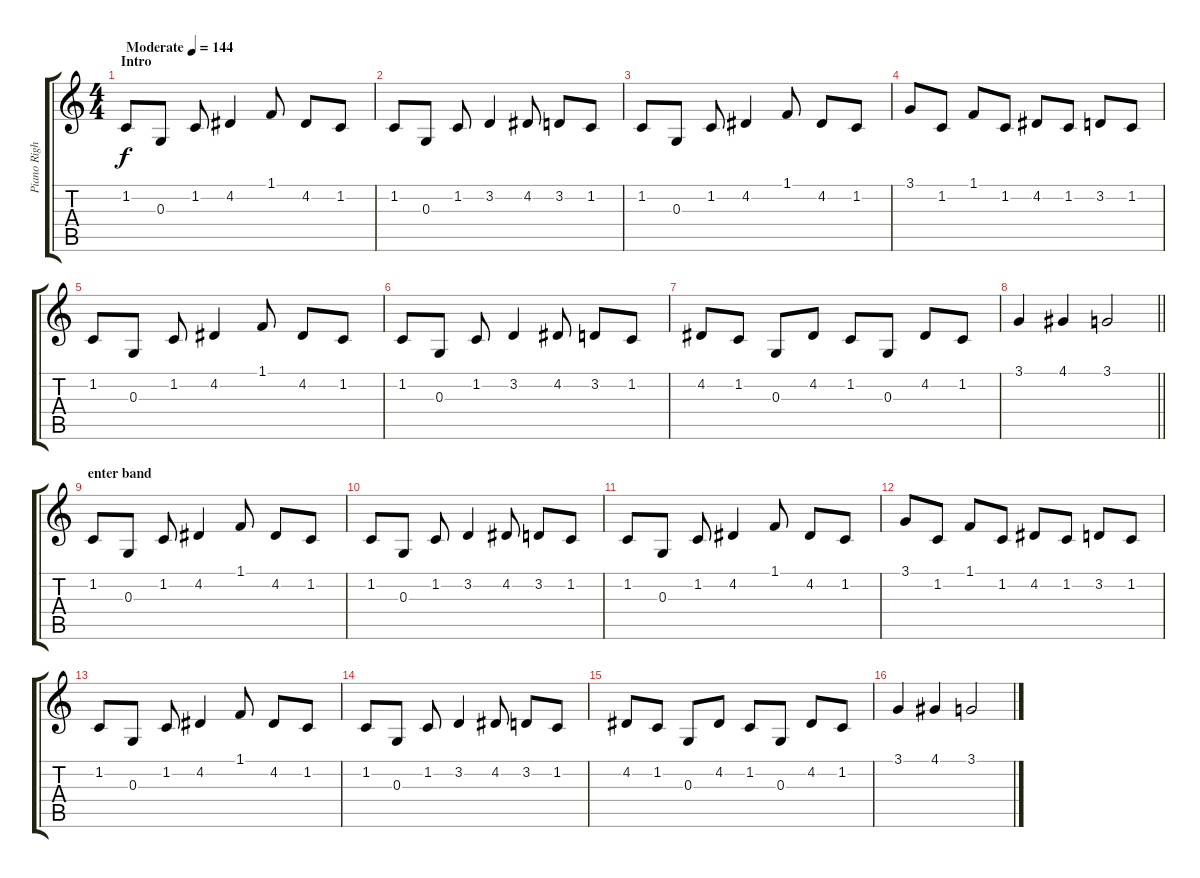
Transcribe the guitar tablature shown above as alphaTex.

\track ("Piano Right Hand" "Piano Righ") {instrument vibraphone}
\staff {score tabs}
\tuning (E4 B3 G3 D3 A2 E2) {hide}
\ts (4 4)
\section ("" "Intro")
\tempo (144 "Moderate")
\clef g2
\ks c
1.2.8{dy f instrument vibraphone} 0.3.8 1.2.8 4.2.4 1.1.8 4.2.8 1.2.8 |
1.2.8 0.3.8 1.2.8 3.2.4 4.2.8 3.2.8 1.2.8 |
1.2.8 0.3.8 1.2.8 4.2.4 1.1.8 4.2.8 1.2.8 |
3.1.8 1.2.8 1.1.8 1.2.8 4.2.8 1.2.8 3.2.8 1.2.8 |
1.2.8 0.3.8 1.2.8 4.2.4 1.1.8 4.2.8 1.2.8 |
1.2.8 0.3.8 1.2.8 3.2.4 4.2.8 3.2.8 1.2.8 |
4.2.8 1.2.8 0.3.8 4.2.8 1.2.8 0.3.8 4.2.8 1.2.8 |
\barLineRight lightlight
3.1.4 4.1.4 3.1.2 |
\section ("" "enter band")
1.2.8 0.3.8 1.2.8 4.2.4 1.1.8 4.2.8 1.2.8 |
1.2.8 0.3.8 1.2.8 3.2.4 4.2.8 3.2.8 1.2.8 |
1.2.8 0.3.8 1.2.8 4.2.4 1.1.8 4.2.8 1.2.8 |
3.1.8 1.2.8 1.1.8 1.2.8 4.2.8 1.2.8 3.2.8 1.2.8 |
1.2.8 0.3.8 1.2.8 4.2.4 1.1.8 4.2.8 1.2.8 |
1.2.8 0.3.8 1.2.8 3.2.4 4.2.8 3.2.8 1.2.8 |
4.2.8 1.2.8 0.3.8 4.2.8 1.2.8 0.3.8 4.2.8 1.2.8 |
3.1.4 4.1.4 3.1.2
